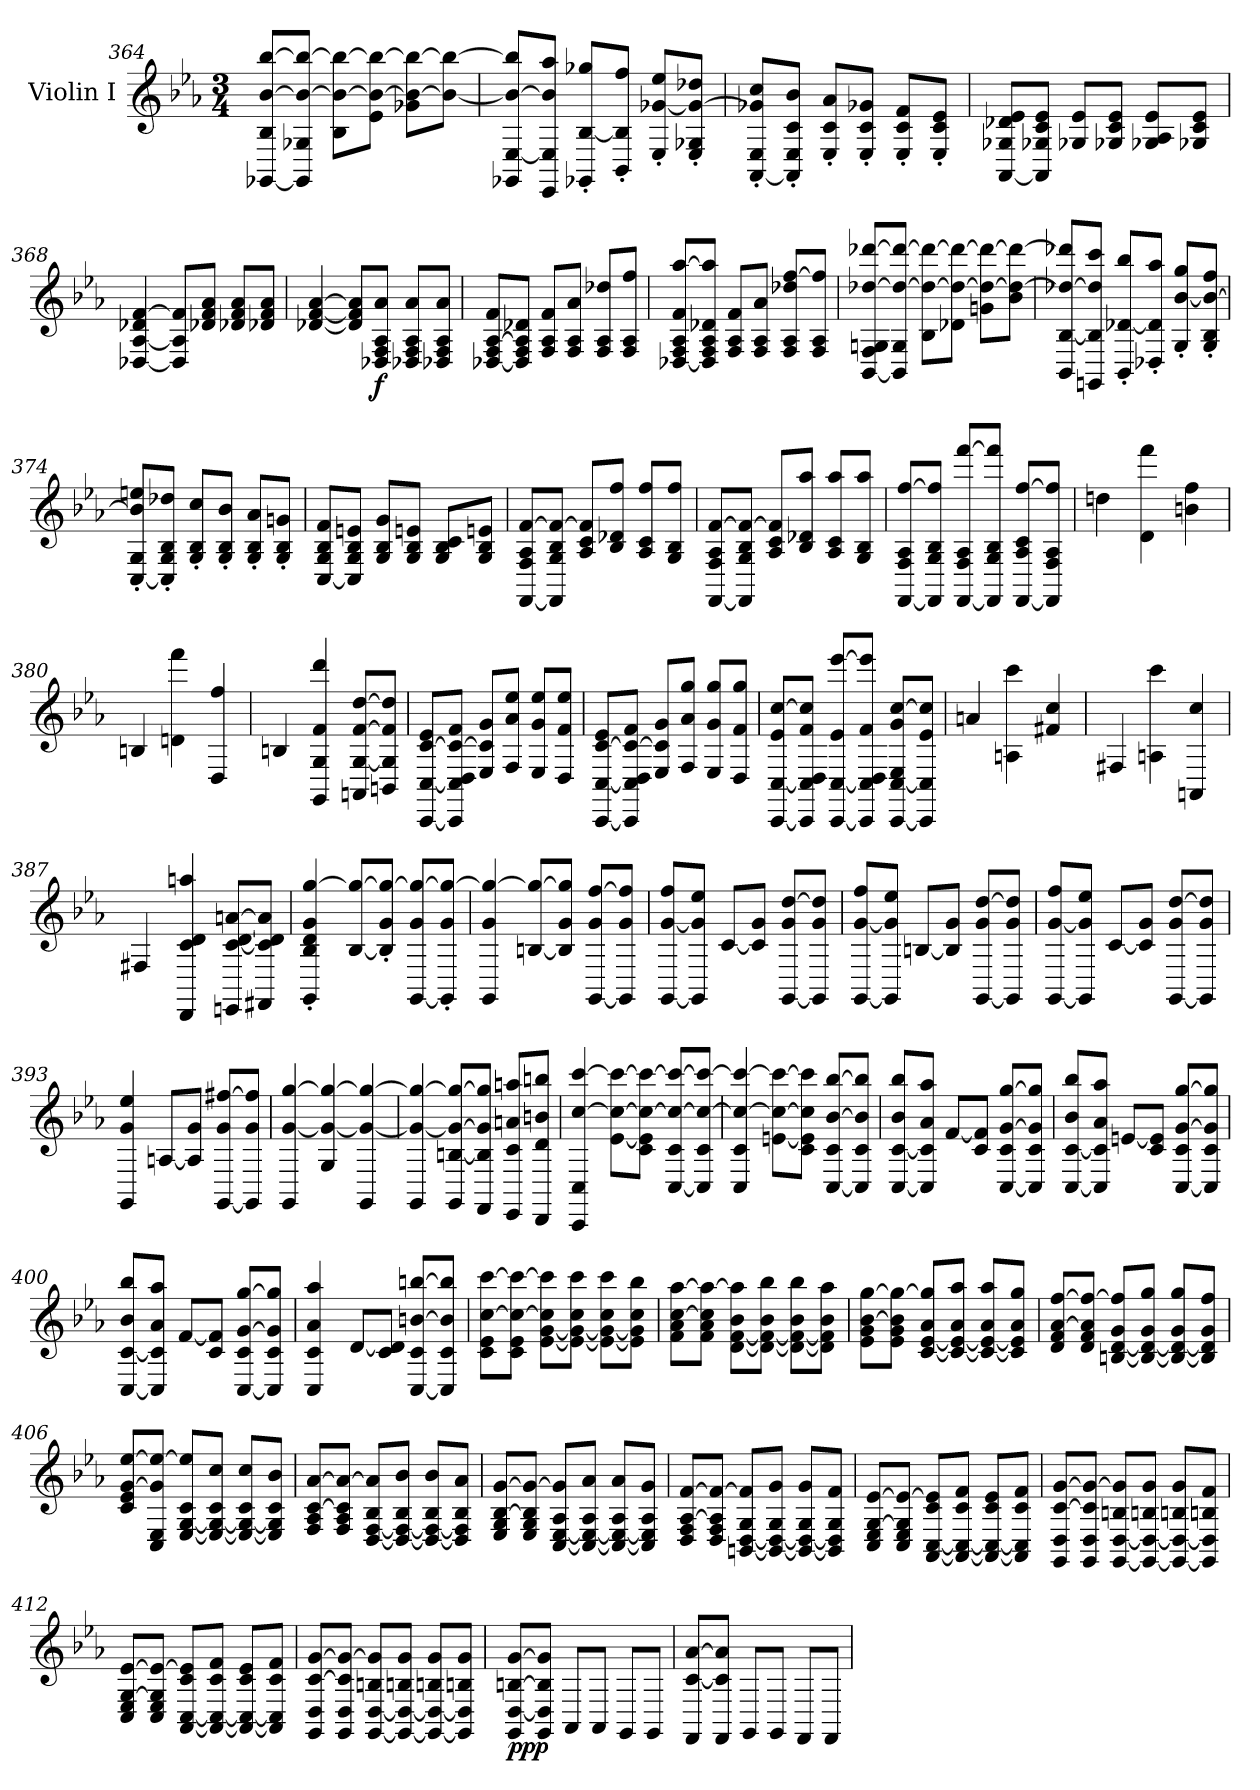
**kern	**dynam
*part1	*part1
*staff1	*staff1
*I"Violin I	*
*I'Vln	*
*clefG2	*
*k[b-e-a-]	*
*c:	*
*M3/4	*
=364	=364
[8GG-X 8B- [8b- [8bb-L	.
8GG-] 8G-X 8b-_ 8bb-_J	.
8B- 8b-_ 8bb-_L	.
8e- 8b-_ 8bb-_J	.
8g-X 8b-_ 8bb-_L	.
8b-_ 8bb-_J	.
=365	=365
8GG-X [8E- 8b-_ 8bb-]L	.
8EE- 8E-] 8b-] 8aa-J	.
8GG-X' [8B-' 8gg-X'L	.
8BB-' 8B-]' 8ff'J	.
8E-' [8g-X' 8ee-'L	.
8E-' 8G-X' 8g-_' 8dd-X'J	.
=366	=366
[8AA-' 8E-' 8g-X]' 8cc'L	.
8AA-]' 8E-' 8c' 8b-'J	.
8E-' 8c' 8a-'L	.
8E-' 8c' 8g-X'J	.
8E-' 8c' 8f'L	.
8E-' 8c' 8e-'J	.
=367	=367
[8AA- 8G-X 8d-X 8e-L	.
8AA-] 8G-X 8c 8e-J	.
8G-X 8e-L	.
8G-X 8c 8e-J	.
8G-X 8A- 8e-L	.
8G-X 8c 8e-J	.
=368	=368
[4D-X [4A- 4d-X [4f	.
8D-] 8A-] 8f]L	.
8d-X 8f 8a-J	.
8d-X 8f 8a-L	.
8d-X 8f 8a-J	.
=369	=369
[4d-X [4f [4a-	.
8d-] 8f] 8a-]L	.
8D-X 8F 8A- 8a-J	f
8D-X 8F 8A- 8a-L	.
8D-X 8F 8A- 8a-J	.
=370	=370
[8D-X 8F [8A- 8fL	.
8D-] 8F 8A-] 8d-XJ	.
8F 8A- 8fL	.
8F 8A- 8a-J	.
8F 8A- 8dd-XL	.
8F 8A- 8ffJ	.
=371	=371
[8D-X 8F 8A- 8f [8aa-L	.
8D-] 8F 8A- 8d-X 8aa-]J	.
8F 8A- 8fL	.
8F 8A- 8a-J	.
8F 8A- 8dd-X [8ffL	.
8F 8A- 8ff]J	.
=372	=372
[8BB- 8F 8Gn [8dd-X [8ddd-XL	.
8BB-] 8G 8dd-_ 8ddd-_J	.
8B- 8dd-_ 8ddd-_L	.
8d-X 8dd-_ 8ddd-_J	.
8gn 8dd-_ 8ddd-_L	.
8b- 8dd-_ 8ddd-_J	.
=373	=373
8BB- [8B- 8dd-X_ 8ddd-X]L	.
8GGn 8B-] 8dd-] 8cccJ	.
8BB-' [8d-X' 8bb-'L	.
8D-X' 8d-]' 8aa-'J	.
8G' [8b-' 8gg'L	.
8G' 8B-' 8b-_' 8ff'J	.
=374	=374
[8C' 8G' 8b-]' 8een'L	.
8C]' 8G' 8B-' 8dd-X'J	.
8G' 8B-' 8cc'L	.
8G' 8B-' 8b-'J	.
8G' 8B-' 8a-'L	.
8G' 8B-' 8gn'J	.
=375	=375
[8C 8G 8B- 8fL	.
8C] 8G 8B- 8enJ	.
8G 8B- 8gL	.
8G 8B- 8enJ	.
8G 8B- 8cL	.
8G 8B- 8enJ	.
=376	=376
[8FF 8F 8A- [8fL	.
8FF] 8G 8B- 8f_J	.
8A- 8c 8f]L	.
8B- 8d-X 8ffJ	.
8A- 8c 8ffL	.
8G 8B- 8ffJ	.
=377	=377
[8FF 8F 8A- [8fL	.
8FF] 8G 8B- 8f_J	.
8A- 8c 8f]L	.
8B- 8d-X 8aa-J	.
8A- 8c 8aa-L	.
8G 8B- 8aa-J	.
=378	=378
[8FF 8F 8A- [8ffL	.
8FF] 8G 8B- 8ff]J	.
[8FF 8F 8A- [8fffL	.
8FF] 8G 8B- 8fff]J	.
[8FF 8A- 8c [8ffL	.
8FF] 8F 8A- 8ff]J	.
=379	=379
4ddn	.
4d 4fff	.
4bn 4ff	.
=380	=380
4Bn	.
4dn 4fff	.
4D 4ff	.
=381	=381
4Bn	.
4GG 4G 4f 4ddd	.
8AAn [8G [8f [8ddL	.
8BBn 8G] 8f] 8dd]J	.
=382	=382
[8CC [8C [8c 8e-L	.
8CC] 8C] 8D 8c_ 8fJ	.
8E- 8c] 8gL	.
8F 8a- 8ee-J	.
8E- 8g 8ee-L	.
8D 8f 8ee-J	.
=383	=383
[8CC [8C [8c 8e-L	.
8CC] 8C] 8D 8c_ 8fJ	.
8E- 8c] 8gL	.
8F 8a- 8ggJ	.
8E- 8g 8ggL	.
8D 8f 8ggJ	.
=384	=384
[8CC [8C 8e- [8ccL	.
8CC] 8C] 8D 8f 8cc]J	.
[8CC [8C 8e- [8eee-L	.
8CC] 8C] 8D 8f 8eee-]J	.
[8CC [8C 8E- 8g [8ccL	.
8CC] 8C] 8e- 8cc]J	.
=385	=385
4an	.
4An 4ccc	.
4f#X 4cc	.
=386	=386
4F#X	.
4An 4ccc	.
4AAn 4cc	.
=387	=387
4F#X	.
4DD 4c 4d 4aan	.
8EEn [8c [8d [8anL	.
8FF#X 8c] 8d] 8a]J	.
=388	=388
4GG' 4B-' 4d' 4g' [4gg'	.
[8B- 8gg_L	.
8B-]' 8g' 8gg_'J	.
[8GG 8g 8gg_L	.
8GG]' 8g' 8gg_'J	.
=389	=389
4GG 4g 4gg_	.
[8Bn 8gg_L	.
8B] 8g 8gg]J	.
[8GG 8g [8ffL	.
8GG] 8g 8ff]J	.
=390	=390
[8GG [8g 8ffL	.
8GG] 8g] 8ee-J	.
[8cL	.
8c] 8gJ	.
[8GG 8g [8ddL	.
8GG] 8g 8dd]J	.
=391	=391
[8GG [8g 8ffL	.
8GG] 8g] 8ee-J	.
[8BnL	.
8B] 8gJ	.
[8GG 8g [8ddL	.
8GG] 8g 8dd]J	.
=392	=392
[8GG [8g 8ffL	.
8GG] 8g] 8ee-J	.
[8cL	.
8c] 8gJ	.
[8GG 8g [8ddL	.
8GG] 8g 8dd]J	.
=393	=393
4GG 4g 4ee-	.
[8AnL	.
8A] 8gJ	.
[8GG 8g [8ff#XL	.
8GG] 8g 8ff#]J	.
=394	=394
4GG [4g [4gg	.
4G 4g_ 4gg_	.
4GG 4g_ 4gg_	.
=395	=395
4GG 4g_ 4gg_	.
8GG [8Bn 8g_ 8gg_L	.
8FF 8B] 8g] 8gg]J	.
8EE- 8c 8an 8aanL	.
8DD 8d 8bn 8bbnJ	.
=396	=396
4CC 4C [4cc [4ccc	.
[8e- 8cc_ 8ccc_L	.
8c 8e-] 8cc_ 8ccc_J	.
[8C 8c 8cc_ 8ccc_L	.
8C] 8c 8cc_ 8ccc_J	.
=397	=397
4C 4c 4cc_ 4ccc_	.
[8en 8cc_ 8ccc_L	.
8c 8e] 8cc] 8ccc]J	.
[8C 8c [8b- [8bb-L	.
8C] 8c 8b-] 8bb-]J	.
=398	=398
[8C [8c 8b- 8bb-L	.
8C] 8c] 8a- 8aa-J	.
[8fL	.
8c 8f]J	.
[8C 8c [8g [8ggL	.
8C] 8c 8g] 8gg]J	.
=399	=399
[8C [8c 8b- 8bb-L	.
8C] 8c] 8a- 8aa-J	.
[8enL	.
8c 8e]J	.
[8C 8c [8g [8ggL	.
8C] 8c 8g] 8gg]J	.
=400	=400
[8C [8c 8b- 8bb-L	.
8C] 8c] 8a- 8aa-J	.
[8fL	.
8c 8f]J	.
[8C 8c [8g [8ggL	.
8C] 8c 8g] 8gg]J	.
=401	=401
4C 4c 4a- 4aa-	.
[8dL	.
8c 8d]J	.
[8C 8c [8bn [8bbnL	.
8C] 8c 8b] 8bb]J	.
=402	=402
8c 8e- [8cc [8cccL	.
8c 8e- 8cc_ 8ccc_J	.
[8e- [8g 8cc] 8ccc]L	.
8e-_ 8g_ 8cc 8cccJ	.
8e-_ 8g_ 8cc 8cccL	.
8e-] 8g] 8cc 8bb-J	.
=403	=403
8f 8a- [8cc [8aa-L	.
8f 8a- 8cc] 8aa-_J	.
[8d [8f 8b- 8aa-]L	.
8d_ 8f_ 8b- 8bb-J	.
8d_ 8f_ 8b- 8bb-L	.
8d] 8f] 8b- 8aa-J	.
=404	=404
8e- 8g [8b- [8ggL	.
8e- 8g 8b-] 8gg_J	.
[8c [8e- 8a- 8gg]L	.
8c_ 8e-_ 8a- 8aa-J	.
8c_ 8e-_ 8a- 8aa-L	.
8c] 8e-] 8a- 8ggJ	.
=405	=405
8d 8f [8a- [8ffL	.
8d 8f 8a-] 8ff_J	.
[8Bn [8d 8g 8ff]L	.
8B_ 8d_ 8g 8ggJ	.
8B_ 8d_ 8g 8ggL	.
8B] 8d] 8g 8ffJ	.
=406	=406
8c 8e- [8g [8ee-L	.
8C 8E- 8g] 8ee-_J	.
[8E- [8G 8c 8ee-]L	.
8E-_ 8G_ 8c 8ccJ	.
8E-_ 8G_ 8c 8ccL	.
8E-] 8G] 8c 8b-J	.
=407	=407
8F 8A- [8c [8a-L	.
8F 8A- 8c] 8a-_J	.
[8D [8F 8B- 8a-]L	.
8D_ 8F_ 8B- 8b-J	.
8D_ 8F_ 8B- 8b-L	.
8D] 8F] 8B- 8a-J	.
=408	=408
8E- 8G [8B- [8gL	.
8E- 8G 8B-] 8g_J	.
[8C [8E- 8A- 8g]L	.
8C_ 8E-_ 8A- 8a-J	.
8C_ 8E-_ 8A- 8a-L	.
8C] 8E-] 8A- 8gJ	.
=409	=409
8D 8F [8A- [8fL	.
8D 8F 8A-] 8f_J	.
[8BBn [8D 8G 8f]L	.
8BB_ 8D_ 8G 8gJ	.
8BB_ 8D_ 8G 8gL	.
8BB] 8D] 8G 8fJ	.
=410	=410
8C 8E- [8G [8e-L	.
8C 8E- 8G] 8e-_J	.
[8AA- [8C 8c 8e-]L	.
8AA-_ 8C_ 8c 8fJ	.
8AA-_ 8C_ 8c 8e-L	.
8AA-] 8C] 8c 8fJ	.
=411	=411
8GG 8D [8c [8gL	.
8GG 8D 8c] 8g_J	.
[8GG [8D 8Bn 8g]L	.
8GG_ 8D_ 8Bn 8gJ	.
8GG_ 8D_ 8Bn 8gL	.
8GG] 8D] 8Bn 8fJ	.
=412	=412
8C 8E- [8G [8e-L	.
8C 8E- 8G] 8e-_J	.
[8AA- [8C 8c 8e-]L	.
8AA-_ 8C_ 8c 8fJ	.
8AA-_ 8C_ 8c 8e-L	.
8AA-] 8C] 8c 8fJ	.
=413	=413
8GG 8D [8c [8gL	.
8GG 8D 8c] 8g_J	.
[8GG [8D 8Bn 8g]L	.
8GG_ 8D_ 8Bn 8gJ	.
8GG_ 8D_ 8Bn 8gL	.
8GG] 8D] 8Bn 8gJ	.
=414	=414
8GG [8D [8Bn [8gL	ppp
8GG 8D] 8B] 8g]J	.
8AA-L	.
8AA-J	.
8GGL	.
8GGJ	.
=415	=415
8FF [8c [8a-L	.
8FF 8c] 8a-]J	.
8GGL	.
8GGJ	.
8FFL	.
8FFJ	.
=	=
*-	*-
